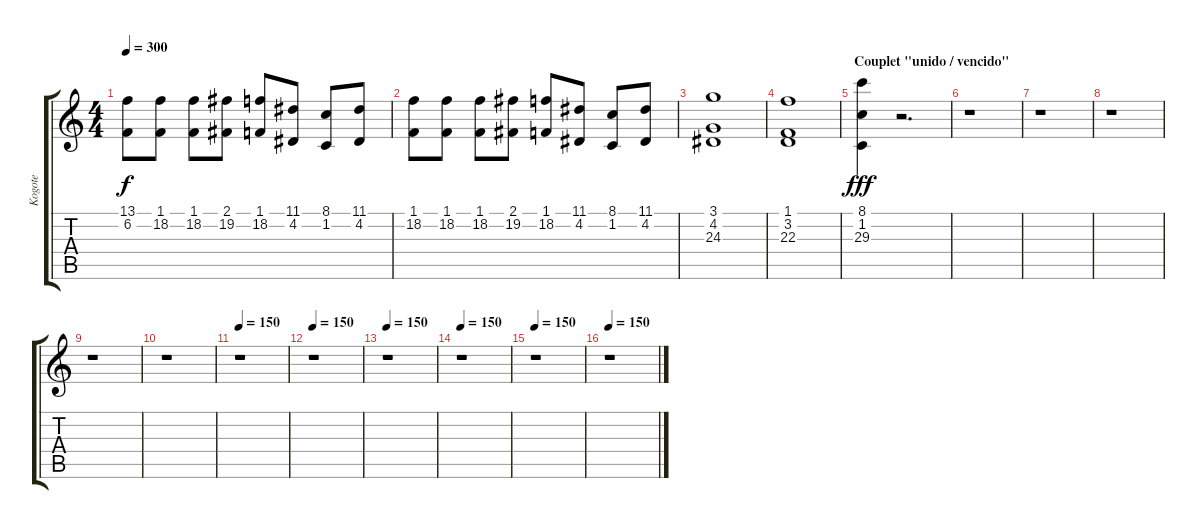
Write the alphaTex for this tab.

\track ("Kogote" "Kogote") {instrument brasssection}
\staff {score tabs}
\tuning (E4 B3 G3 D3 A2 E2) {hide}
\ts (4 4)
\tempo 300
\clef g2
\ks c
(13.1 6.2).8{dy f} (1.1 18.2).8 (1.1 18.2).8 (2.1 19.2).8 (1.1 18.2).8 (11.1 4.2).8 (8.1 1.2).8 (11.1 4.2).8 |
(1.1 18.2).8 (1.1 18.2).8 (1.1 18.2).8 (2.1 19.2).8 (1.1 18.2).8 (11.1 4.2).8 (8.1 1.2).8 (11.1 4.2).8 |
(3.1 4.2 24.3).1 |
(1.1 3.2 22.3).1 |
\section ("" "Couplet \"unido / vencido\"")
(8.1 1.2 29.3).4{dy fff} r.2{d} |
r.1 |
r.1 |
r.1 |
r.1 |
r.1 |
\tempo 150
r.1 |
\tempo 150
r.1 |
\tempo 150
r.1 |
\tempo 150
r.1 |
\tempo 150
r.1 |
\tempo 150
r.1
